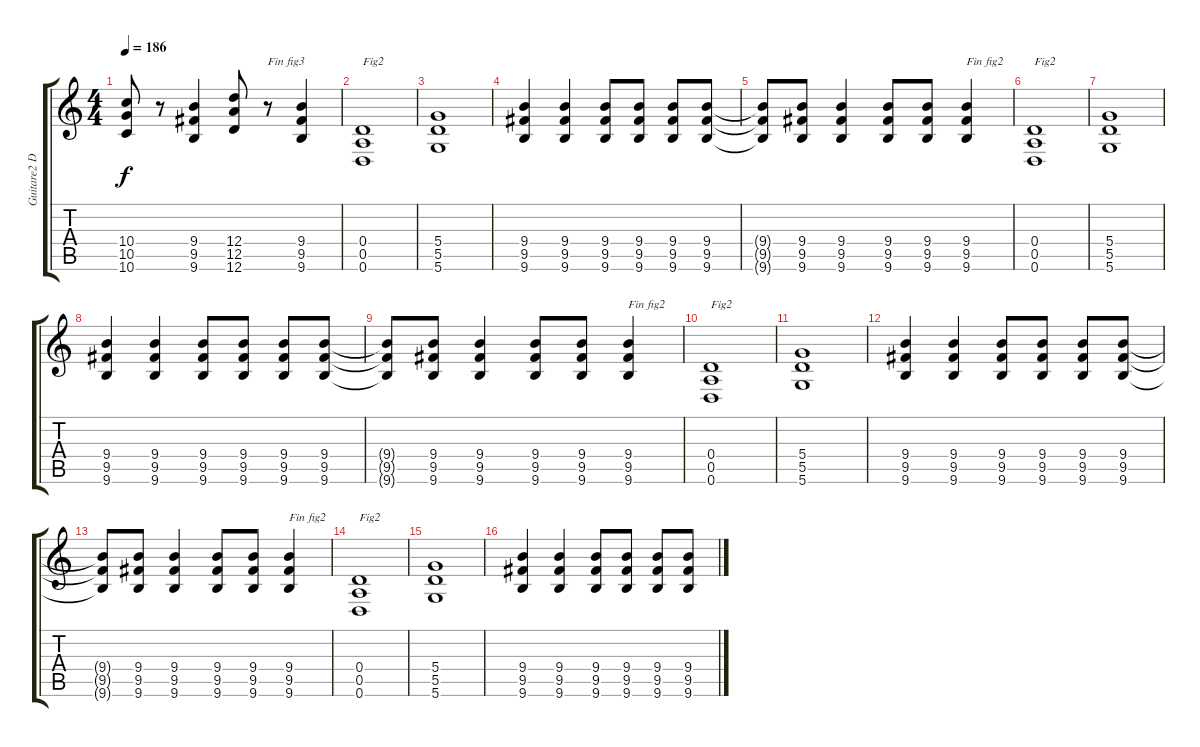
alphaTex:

\track ("Guitare2 Dr-D" "Guitare2 D") {instrument distortionguitar}
\staff {score tabs}
\tuning (E4 B3 G3 D3 A2 D2) {hide}
\ts (4 4)
\tempo 186
\clef g2
\ks c
(10.4 10.5 10.6).8{dy f} r.8 (9.4 9.5 9.6).4 (12.4 12.5 12.6).8 r.8{txt "Fin fig3"} (9.4 9.5 9.6).4 |
(0.4 0.5 0.6).1{txt "Fig2"} |
(5.4 5.5 5.6).1 |
(9.4 9.5 9.6).4 (9.4 9.5 9.6).4 (9.4 9.5 9.6).8 (9.4 9.5 9.6).8 (9.4 9.5 9.6).8 (9.4 9.5 9.6).8 |
(9.4{t} 9.5{t} 9.6{t}).8 (9.4 9.5 9.6).8 (9.4 9.5 9.6).4 (9.4 9.5 9.6).8 (9.4 9.5 9.6).8 (9.4 9.5 9.6).4{txt "Fin fig2"} |
(0.4 0.5 0.6).1{txt "Fig2"} |
(5.4 5.5 5.6).1 |
(9.4 9.5 9.6).4 (9.4 9.5 9.6).4 (9.4 9.5 9.6).8 (9.4 9.5 9.6).8 (9.4 9.5 9.6).8 (9.4 9.5 9.6).8 |
(9.4{t} 9.5{t} 9.6{t}).8 (9.4 9.5 9.6).8 (9.4 9.5 9.6).4 (9.4 9.5 9.6).8 (9.4 9.5 9.6).8 (9.4 9.5 9.6).4{txt "Fin fig2"} |
(0.4 0.5 0.6).1{txt "Fig2"} |
(5.4 5.5 5.6).1 |
(9.4 9.5 9.6).4 (9.4 9.5 9.6).4 (9.4 9.5 9.6).8 (9.4 9.5 9.6).8 (9.4 9.5 9.6).8 (9.4 9.5 9.6).8 |
(9.4{t} 9.5{t} 9.6{t}).8 (9.4 9.5 9.6).8 (9.4 9.5 9.6).4 (9.4 9.5 9.6).8 (9.4 9.5 9.6).8 (9.4 9.5 9.6).4{txt "Fin fig2"} |
(0.4 0.5 0.6).1{txt "Fig2"} |
(5.4 5.5 5.6).1 |
(9.4 9.5 9.6).4 (9.4 9.5 9.6).4 (9.4 9.5 9.6).8 (9.4 9.5 9.6).8 (9.4 9.5 9.6).8 (9.4 9.5 9.6).8
